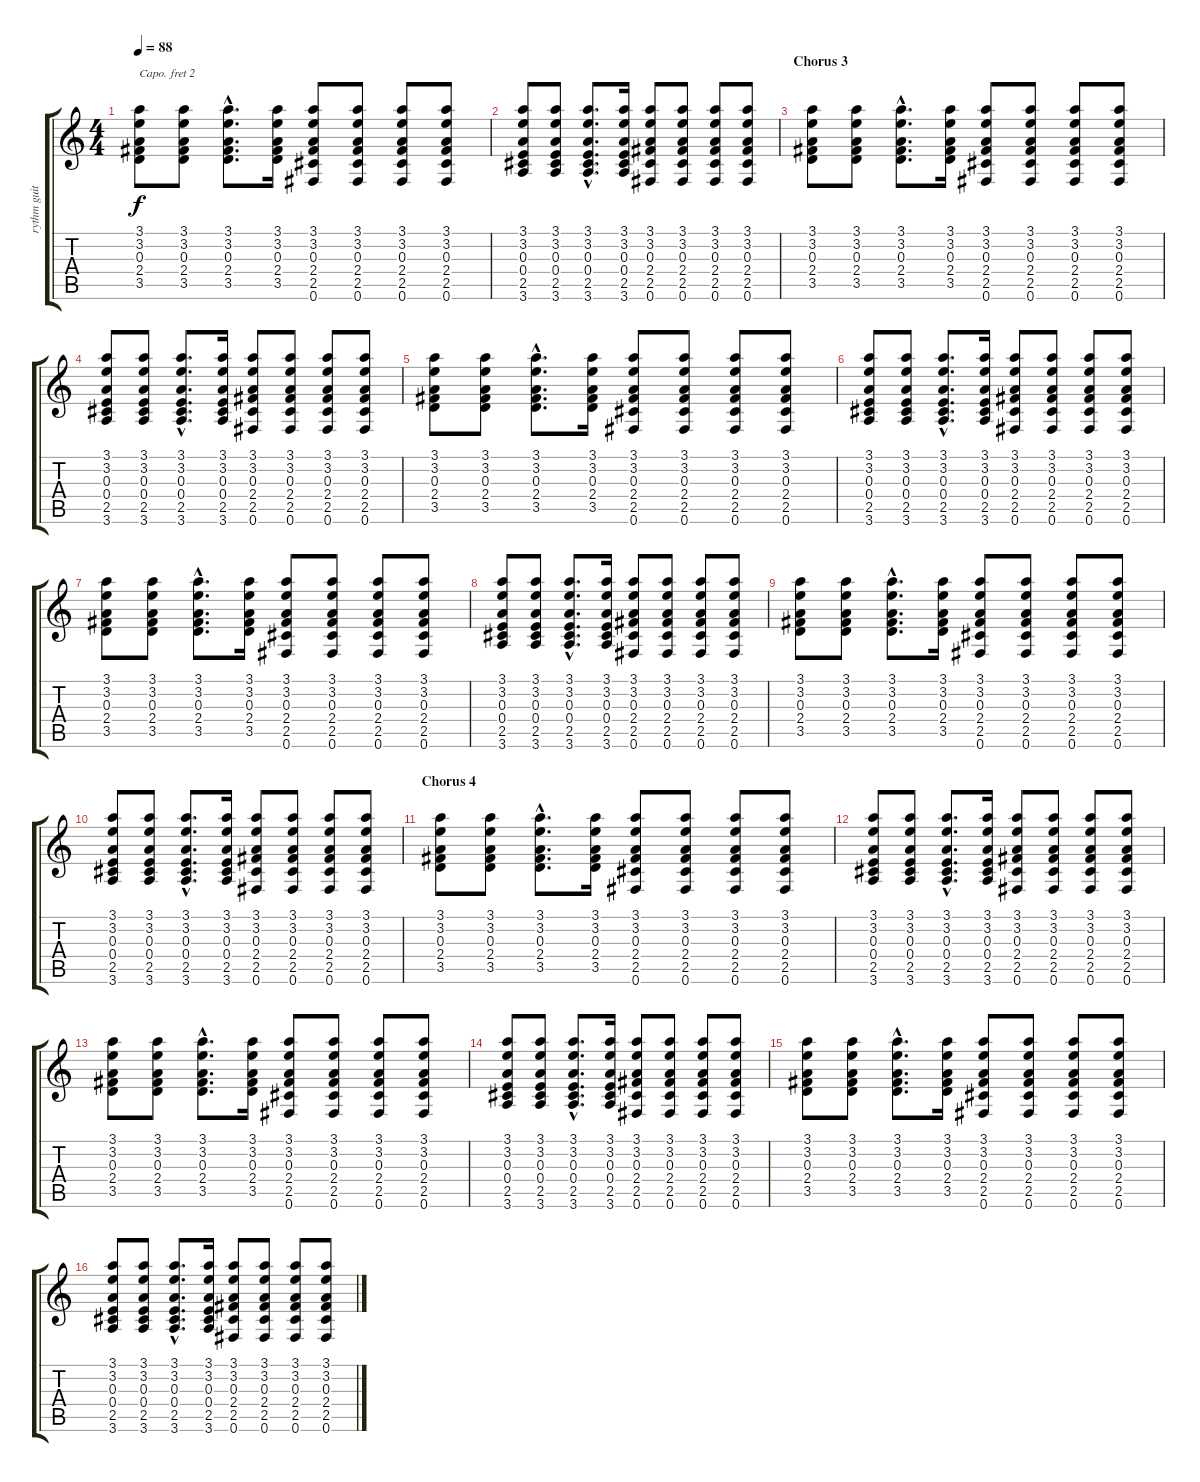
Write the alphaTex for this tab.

\track ("rythm guitar" "rythm guit") {instrument overdrivenguitar}
\staff {score tabs}
\capo 2
\tuning (E4 B3 G3 D3 A2 E2) {hide}
\ts (4 4)
\tempo 88
\clef g2
\ks c
(3.1 3.2 0.3 2.4 3.5).8{dy f} (3.1 3.2 0.3 2.4 3.5).8 (3.1{hac} 3.2{hac} 0.3{hac} 2.4{hac} 3.5{hac}).8{d} (3.1 3.2 0.3 2.4 3.5).16 (3.1 3.2 0.3 2.4 2.5 0.6).8 (3.1 3.2 0.3 2.4 2.5 0.6).8 (3.1 3.2 0.3 2.4 2.5 0.6).8 (3.1 3.2 0.3 2.4 2.5 0.6).8 |
(3.1 3.2 0.3 0.4 2.5 3.6).8 (3.1 3.2 0.3 0.4 2.5 3.6).8 (3.1{hac} 3.2{hac} 0.3{hac} 0.4{hac} 2.5{hac} 3.6{hac}).8{d} (3.1 3.2 0.3 0.4 2.5 3.6).16 (3.1 3.2 0.3 2.4 2.5 0.6).8 (3.1 3.2 0.3 2.4 2.5 0.6).8 (3.1 3.2 0.3 2.4 2.5 0.6).8 (3.1 3.2 0.3 2.4 2.5 0.6).8 |
\section ("" "Chorus 3")
(3.1 3.2 0.3 2.4 3.5).8 (3.1 3.2 0.3 2.4 3.5).8 (3.1{hac} 3.2{hac} 0.3{hac} 2.4{hac} 3.5{hac}).8{d} (3.1 3.2 0.3 2.4 3.5).16 (3.1 3.2 0.3 2.4 2.5 0.6).8 (3.1 3.2 0.3 2.4 2.5 0.6).8 (3.1 3.2 0.3 2.4 2.5 0.6).8 (3.1 3.2 0.3 2.4 2.5 0.6).8 |
(3.1 3.2 0.3 0.4 2.5 3.6).8 (3.1 3.2 0.3 0.4 2.5 3.6).8 (3.1{hac} 3.2{hac} 0.3{hac} 0.4{hac} 2.5{hac} 3.6{hac}).8{d} (3.1 3.2 0.3 0.4 2.5 3.6).16 (3.1 3.2 0.3 2.4 2.5 0.6).8 (3.1 3.2 0.3 2.4 2.5 0.6).8 (3.1 3.2 0.3 2.4 2.5 0.6).8 (3.1 3.2 0.3 2.4 2.5 0.6).8 |
(3.1 3.2 0.3 2.4 3.5).8 (3.1 3.2 0.3 2.4 3.5).8 (3.1{hac} 3.2{hac} 0.3{hac} 2.4{hac} 3.5{hac}).8{d} (3.1 3.2 0.3 2.4 3.5).16 (3.1 3.2 0.3 2.4 2.5 0.6).8 (3.1 3.2 0.3 2.4 2.5 0.6).8 (3.1 3.2 0.3 2.4 2.5 0.6).8 (3.1 3.2 0.3 2.4 2.5 0.6).8 |
(3.1 3.2 0.3 0.4 2.5 3.6).8 (3.1 3.2 0.3 0.4 2.5 3.6).8 (3.1{hac} 3.2{hac} 0.3{hac} 0.4{hac} 2.5{hac} 3.6{hac}).8{d} (3.1 3.2 0.3 0.4 2.5 3.6).16 (3.1 3.2 0.3 2.4 2.5 0.6).8 (3.1 3.2 0.3 2.4 2.5 0.6).8 (3.1 3.2 0.3 2.4 2.5 0.6).8 (3.1 3.2 0.3 2.4 2.5 0.6).8 |
(3.1 3.2 0.3 2.4 3.5).8 (3.1 3.2 0.3 2.4 3.5).8 (3.1{hac} 3.2{hac} 0.3{hac} 2.4{hac} 3.5{hac}).8{d} (3.1 3.2 0.3 2.4 3.5).16 (3.1 3.2 0.3 2.4 2.5 0.6).8 (3.1 3.2 0.3 2.4 2.5 0.6).8 (3.1 3.2 0.3 2.4 2.5 0.6).8 (3.1 3.2 0.3 2.4 2.5 0.6).8 |
(3.1 3.2 0.3 0.4 2.5 3.6).8 (3.1 3.2 0.3 0.4 2.5 3.6).8 (3.1{hac} 3.2{hac} 0.3{hac} 0.4{hac} 2.5{hac} 3.6{hac}).8{d} (3.1 3.2 0.3 0.4 2.5 3.6).16 (3.1 3.2 0.3 2.4 2.5 0.6).8 (3.1 3.2 0.3 2.4 2.5 0.6).8 (3.1 3.2 0.3 2.4 2.5 0.6).8 (3.1 3.2 0.3 2.4 2.5 0.6).8 |
(3.1 3.2 0.3 2.4 3.5).8 (3.1 3.2 0.3 2.4 3.5).8 (3.1{hac} 3.2{hac} 0.3{hac} 2.4{hac} 3.5{hac}).8{d} (3.1 3.2 0.3 2.4 3.5).16 (3.1 3.2 0.3 2.4 2.5 0.6).8 (3.1 3.2 0.3 2.4 2.5 0.6).8 (3.1 3.2 0.3 2.4 2.5 0.6).8 (3.1 3.2 0.3 2.4 2.5 0.6).8 |
(3.1 3.2 0.3 0.4 2.5 3.6).8 (3.1 3.2 0.3 0.4 2.5 3.6).8 (3.1{hac} 3.2{hac} 0.3{hac} 0.4{hac} 2.5{hac} 3.6{hac}).8{d} (3.1 3.2 0.3 0.4 2.5 3.6).16 (3.1 3.2 0.3 2.4 2.5 0.6).8 (3.1 3.2 0.3 2.4 2.5 0.6).8 (3.1 3.2 0.3 2.4 2.5 0.6).8 (3.1 3.2 0.3 2.4 2.5 0.6).8 |
\section ("" "Chorus 4")
(3.1 3.2 0.3 2.4 3.5).8 (3.1 3.2 0.3 2.4 3.5).8 (3.1{hac} 3.2{hac} 0.3{hac} 2.4{hac} 3.5{hac}).8{d} (3.1 3.2 0.3 2.4 3.5).16 (3.1 3.2 0.3 2.4 2.5 0.6).8 (3.1 3.2 0.3 2.4 2.5 0.6).8 (3.1 3.2 0.3 2.4 2.5 0.6).8 (3.1 3.2 0.3 2.4 2.5 0.6).8 |
(3.1 3.2 0.3 0.4 2.5 3.6).8 (3.1 3.2 0.3 0.4 2.5 3.6).8 (3.1{hac} 3.2{hac} 0.3{hac} 0.4{hac} 2.5{hac} 3.6{hac}).8{d} (3.1 3.2 0.3 0.4 2.5 3.6).16 (3.1 3.2 0.3 2.4 2.5 0.6).8 (3.1 3.2 0.3 2.4 2.5 0.6).8 (3.1 3.2 0.3 2.4 2.5 0.6).8 (3.1 3.2 0.3 2.4 2.5 0.6).8 |
(3.1 3.2 0.3 2.4 3.5).8 (3.1 3.2 0.3 2.4 3.5).8 (3.1{hac} 3.2{hac} 0.3{hac} 2.4{hac} 3.5{hac}).8{d} (3.1 3.2 0.3 2.4 3.5).16 (3.1 3.2 0.3 2.4 2.5 0.6).8 (3.1 3.2 0.3 2.4 2.5 0.6).8 (3.1 3.2 0.3 2.4 2.5 0.6).8 (3.1 3.2 0.3 2.4 2.5 0.6).8 |
(3.1 3.2 0.3 0.4 2.5 3.6).8 (3.1 3.2 0.3 0.4 2.5 3.6).8 (3.1{hac} 3.2{hac} 0.3{hac} 0.4{hac} 2.5{hac} 3.6{hac}).8{d} (3.1 3.2 0.3 0.4 2.5 3.6).16 (3.1 3.2 0.3 2.4 2.5 0.6).8 (3.1 3.2 0.3 2.4 2.5 0.6).8 (3.1 3.2 0.3 2.4 2.5 0.6).8 (3.1 3.2 0.3 2.4 2.5 0.6).8 |
(3.1 3.2 0.3 2.4 3.5).8 (3.1 3.2 0.3 2.4 3.5).8 (3.1{hac} 3.2{hac} 0.3{hac} 2.4{hac} 3.5{hac}).8{d} (3.1 3.2 0.3 2.4 3.5).16 (3.1 3.2 0.3 2.4 2.5 0.6).8 (3.1 3.2 0.3 2.4 2.5 0.6).8 (3.1 3.2 0.3 2.4 2.5 0.6).8 (3.1 3.2 0.3 2.4 2.5 0.6).8 |
(3.1 3.2 0.3 0.4 2.5 3.6).8 (3.1 3.2 0.3 0.4 2.5 3.6).8 (3.1{hac} 3.2{hac} 0.3{hac} 0.4{hac} 2.5{hac} 3.6{hac}).8{d} (3.1 3.2 0.3 0.4 2.5 3.6).16 (3.1 3.2 0.3 2.4 2.5 0.6).8 (3.1 3.2 0.3 2.4 2.5 0.6).8 (3.1 3.2 0.3 2.4 2.5 0.6).8 (3.1 3.2 0.3 2.4 2.5 0.6).8
